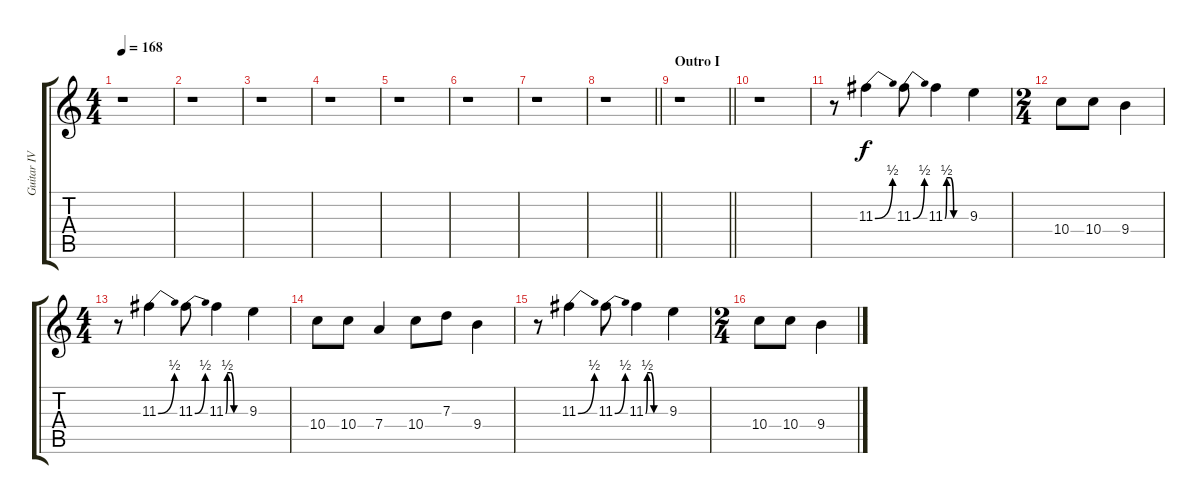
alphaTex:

\track ("Guitar IV" "Guitar IV") {instrument overdrivenguitar}
\staff {score tabs}
\tuning (E4 B3 G3 D3 A2 E2) {hide}
\ts (4 4)
\tempo 168
\clef g2
\ks c
r.1{dy f} |
r.1 |
r.1 |
r.1 |
r.1 |
r.1 |
r.1 |
\barLineRight lightlight
r.1 |
\section ("" "Outro I")
\barLineRight lightlight
r.1 |
r.1 |
r.8{volume 13} 11.3{be (bend 0 0 60 2)}.4 11.3{be (bend 0 0 60 2)}.8 11.3{be (custom 0 0 5 2 15 2 25 0 60 0)}.4 9.3.4 |
\ts (2 4)
10.4.8 10.4.8 9.4.4 |
\ts (4 4)
r.8 11.3{be (bend 0 0 60 2)}.4 11.3{be (bend 0 0 60 2)}.8 11.3{be (custom 0 0 5 2 15 2 25 0 60 0)}.4 9.3.4 |
10.4.8 10.4.8 7.4.4 10.4.8 7.3.8 9.4.4 |
r.8 11.3{be (bend 0 0 60 2)}.4 11.3{be (bend 0 0 60 2)}.8 11.3{be (custom 0 0 5 2 15 2 25 0 60 0)}.4 9.3.4 |
\ts (2 4)
10.4.8 10.4.8 9.4.4
